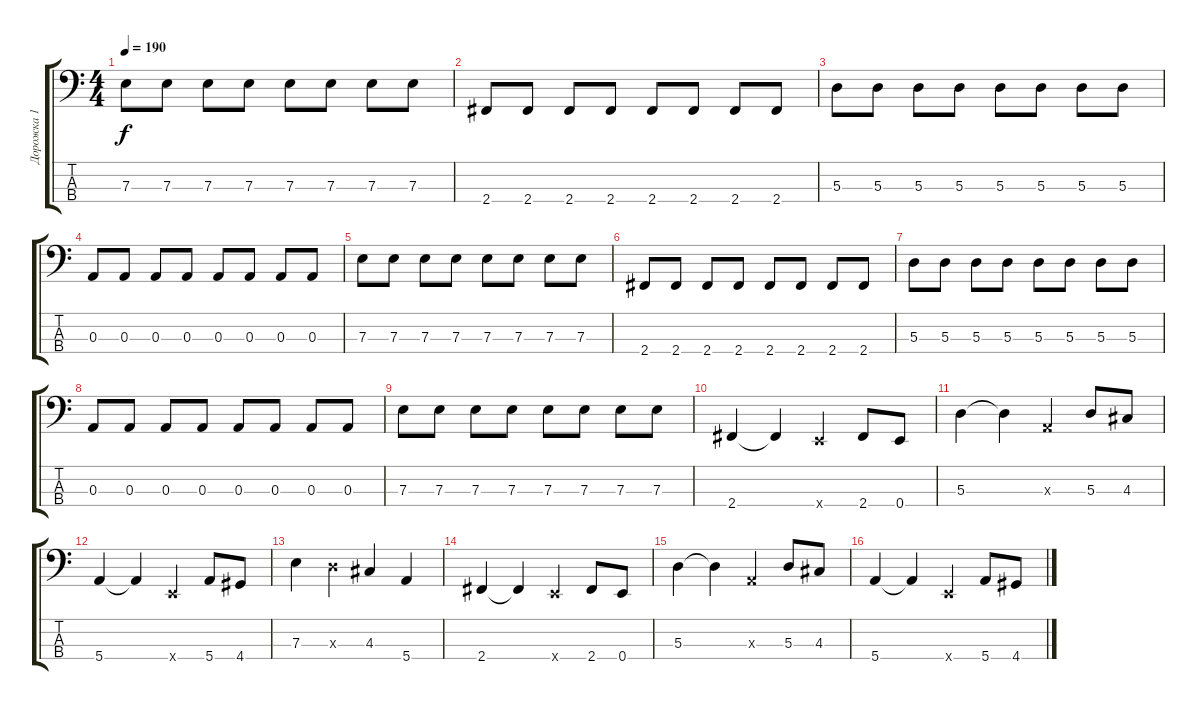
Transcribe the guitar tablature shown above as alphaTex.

\track ("Дорожка 1" "Дорожка 1") {instrument electricbasspick}
\staff {score tabs}
\tuning (G2 D2 A1 E1) {hide}
\ts (4 4)
\tempo 190
\clef f4
\ks c
7.3.8{dy f} 7.3.8 7.3.8 7.3.8 7.3.8 7.3.8 7.3.8 7.3.8 |
2.4.8 2.4.8 2.4.8 2.4.8 2.4.8 2.4.8 2.4.8 2.4.8 |
5.3.8 5.3.8 5.3.8 5.3.8 5.3.8 5.3.8 5.3.8 5.3.8 |
0.3.8 0.3.8 0.3.8 0.3.8 0.3.8 0.3.8 0.3.8 0.3.8 |
7.3.8 7.3.8 7.3.8 7.3.8 7.3.8 7.3.8 7.3.8 7.3.8 |
2.4.8 2.4.8 2.4.8 2.4.8 2.4.8 2.4.8 2.4.8 2.4.8 |
5.3.8 5.3.8 5.3.8 5.3.8 5.3.8 5.3.8 5.3.8 5.3.8 |
0.3.8 0.3.8 0.3.8 0.3.8 0.3.8 0.3.8 0.3.8 0.3.8 |
7.3.8 7.3.8 7.3.8 7.3.8 7.3.8 7.3.8 7.3.8 7.3.8 |
2.4.4 2.4{t}.4 0.4{x}.4 2.4.8 0.4.8 |
5.3.4 5.3{t}.4 0.3{x}.4 5.3.8 4.3.8 |
5.4.4 5.4{t}.4 0.4{x}.4 5.4.8 4.4.8 |
7.3.4 5.3{x}.4 4.3.4 5.4.4 |
2.4.4 2.4{t}.4 0.4{x}.4 2.4.8 0.4.8 |
5.3.4 5.3{t}.4 0.3{x}.4 5.3.8 4.3.8 |
5.4.4 5.4{t}.4 0.4{x}.4 5.4.8 4.4.8
